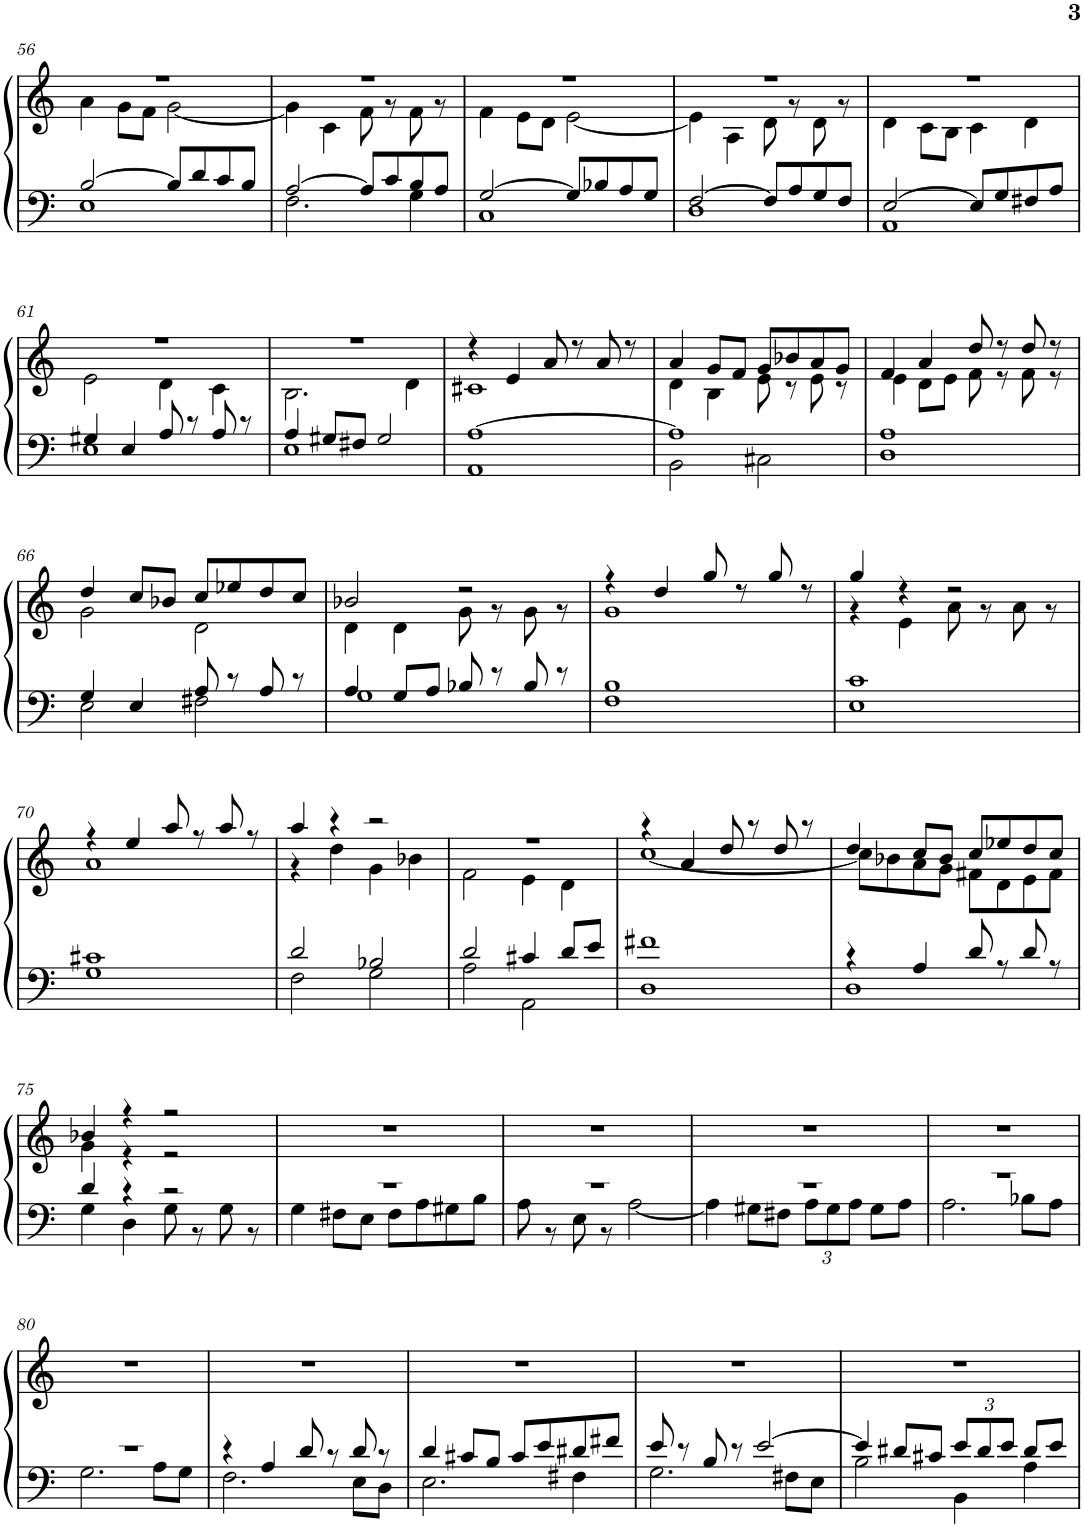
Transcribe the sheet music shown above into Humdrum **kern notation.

**kern	**kern
*part2	*part1
*staff2	*staff1
*I"Tenor.	*I"Soprano.
!!LO:PB:g=z
*clefF4	*clefG2
*k[]	*k[]
*M2/2	*M2/2
=56	=56
*^	*^
[2B/	1E	1r	4a\
.	.	.	8g\L
.	.	.	8f\J
8B/L]	.	.	[2g\
8d/	.	.	.
8c/	.	.	.
8B/J	.	.	.
=57	=57	=57	=57
[2A/	2.F\	1r	4g\]
.	.	.	4c\
8A/L]	.	.	8f\
8c/	.	.	8r
8B/	4G\	.	8f\
8A/J	.	.	8r
=58	=58	=58	=58
[2G/	1C	1r	4f\
.	.	.	8e\L
.	.	.	8d\J
8G/L]	.	.	[2e\
8B-X/	.	.	.
8A/	.	.	.
8G/J	.	.	.
=59	=59	=59	=59
[2F/	1D	1r	4e\]
.	.	.	4A\
8F/L]	.	.	8d\
8A/	.	.	8r
8G/	.	.	8d\
8F/J	.	.	8r
=60	=60	=60	=60
[2E/	1AA	1r	4d\
.	.	.	8c\L
.	.	.	8B\J
8E/L]	.	.	4c\
8G/	.	.	.
8F#X/	.	.	4d\
8A/J	.	.	.
!!LO:LB:g=z	!!
=61	=61	=61	=61
4G#X/	1E	1r	2e\
4E/	.	.	.
8A/	.	.	4d\
8r	.	.	.
8A/	.	.	4c\
8r	.	.	.
=62	=62	=62	=62
4A/	1E	1r	2.B\
8G#X/L	.	.	.
8F#X/J	.	.	.
2G#/	.	.	.
.	.	.	4d\
=63	=63	=63	=63
[1A	1AA	4r	1c#X
.	.	4e/	.
.	.	8a/	.
.	.	8r	.
.	.	8a/	.
.	.	8r	.
=64	=64	=64	=64
1A]	2BB\	4a/	4d\
.	.	8g/L	4B\
.	.	8f/J	.
.	2C#X\	8g/L	8e\
.	.	8b-X/	8r
.	.	8a/	8e\
.	.	8g/J	8r
=65	=65	=65	=65
1A	1D	4f/	4e\
.	.	4a/	8d\L
.	.	.	8e\J
.	.	8dd/	8f\
.	.	8r	8r
.	.	8dd/	8f\
.	.	8r	8r
!!LO:LB:g=z	!!
=66	=66	=66	=66
4G/	2E\	4dd/	2g\
4E/	.	8cc/L	.
.	.	8b-X/J	.
8A/	2F#X\	8cc/L	2d\
8r	.	8ee-X/	.
8A/	.	8dd/	.
8r	.	8cc/J	.
=67	=67	=67	=67
4A/	1G	2b-X/	4d\
8G/L	.	.	4d\
8A/J	.	.	.
8B-X/	.	2r	8g\
8r	.	.	8r
8B-/	.	.	8g\
8r	.	.	8r
=68	=68	=68	=68
1B	1F	4r	1g
.	.	4dd/	.
.	.	8gg/	.
.	.	8r	.
.	.	8gg/	.
.	.	8r	.
=69	=69	=69	=69
1c	1E	4gg/	4r
.	.	4r	4e\
.	.	2r	8a\
.	.	.	8r
.	.	.	8a\
.	.	.	8r
!!LO:LB:g=z	!!
=70	=70	=70	=70
1c#X	1G	4r	1a
.	.	4ee/	.
.	.	8aa/	.
.	.	8r	.
.	.	8aa/	.
.	.	8r	.
=71	=71	=71	=71
2d/	2F\	4aa/	4r
.	.	4r	4dd\
2B-X/	2G\	2r	4g\
.	.	.	4b-X\
=72	=72	=72	=72
2d/	2A\	1r	2f\
4c#X/	2AA\	.	4e\
8d/L	.	.	4d\
8e/J	.	.	.
=73	=73	=73	=73
1f#X	1D	4r	[1cc
.	.	4a/	.
.	.	8dd/	.
.	.	8r	.
.	.	8dd/	.
.	.	8r	.
=74	=74	=74	=74
4r	1D	4dd/	8cc\L]
.	.	.	8b-X\
4A/	.	8cc/L	8a\
.	.	8b-/J	8g\J
8d/	.	8cc/L	8f#X\L
8r	.	8ee-X/	8d\
8d/	.	8dd/	8e\
8r	.	8cc/J	8f#\J
!!LO:LB:g=z	!!
=75	=75	=75	=75
4d/	4G\	4b-X/	4g\
4r	4D\	4r	4r
2r	8G\	2r	2r
.	8r	.	.
.	8G\	.	.
.	8r	.	.
*	*	*v	*v
=76	=76	=76
1r	4G\	1r
.	8F#X\L	.
.	8E\J	.
.	8F#\L	.
.	8A\	.
.	8G#X\	.
.	8B\J	.
=77	=77	=77
1r	8A\	1r
.	8r	.
.	8E\	.
.	8r	.
.	[2A\	.
=78	=78	=78
1r	4A\]	1r
.	8G#X\L	.
.	8F#X\J	.
*	*Xbrackettup	*
.	12A\L	.
.	12G#\	.
.	12A\J	.
.	8G#\L	.
.	8A\J	.
=79	=79	=79
1r	2.A\	1r
.	8B-X\L	.
.	8A\J	.
!!LO:LB:g=z
=80	=80	=80
1r	2.G\	1r
.	8A\L	.
.	8G\J	.
=81	=81	=81
4r	2.F\	1r
4A/	.	.
8d/	.	.
8r	.	.
8d/	8E\L	.
8r	8D\J	.
=82	=82	=82
4d/	2.E\	1r
8c#X/L	.	.
8B/J	.	.
8c#/L	.	.
8e/	.	.
8d#X/	4F#X\	.
8f#X/J	.	.
=83	=83	=83
8e/	2.G\	1r
8r	.	.
8B/	.	.
8r	.	.
[2e/	.	.
.	8F#X\L	.
.	8E\J	.
=84	=84	=84
4e/]	2B\	1r
8d#X/L	.	.
8c#X/J	.	.
12e/L	4BB\	.
12d#/	.	.
12e/J	.	.
8d#/L	4A\	.
8e/J	.	.
*v	*v	*
=	=
*-	*-
